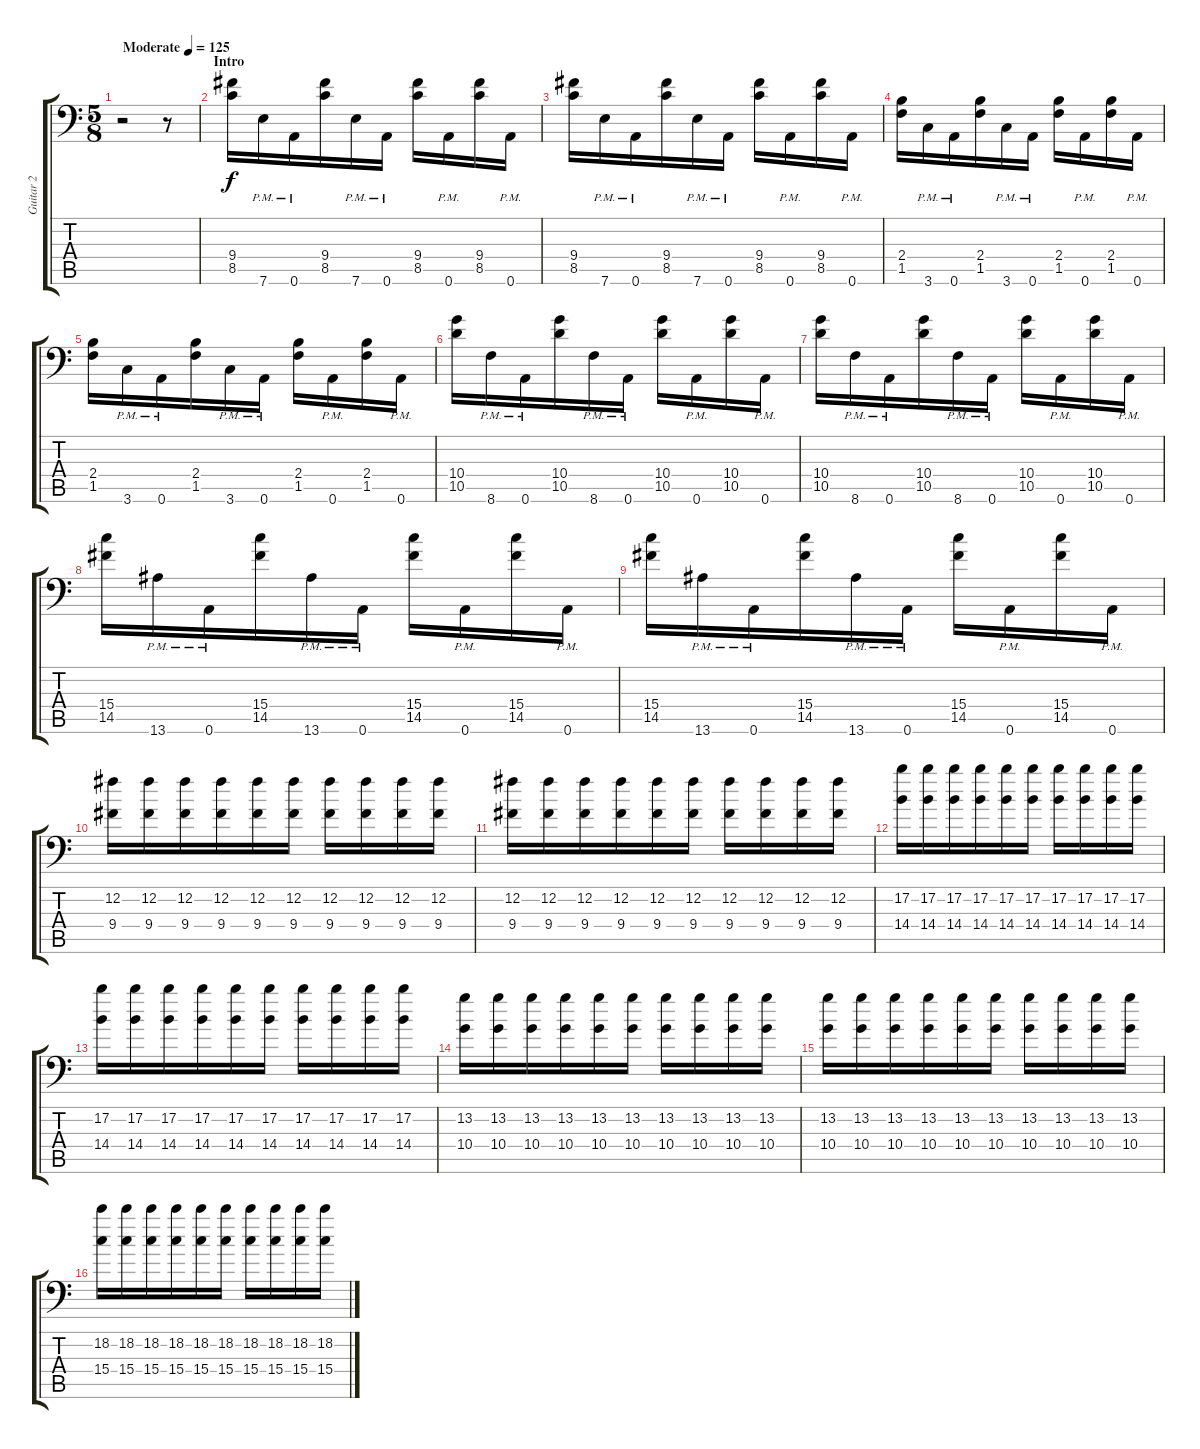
\track ("Guitar 2" "Guitar 2") {instrument distortionguitar}
\staff {score tabs}
\tuning (B3 Gb3 D3 A2 E2 A1) {hide}
\ts (5 8)
\tempo (125 "Moderate")
\clef f4
\ks c
r.2{dy f instrument distortionguitar} r.8 |
\section ("" "Intro")
(9.4 8.5).16 7.6{pm}.16 0.6{pm}.16 (9.4 8.5).16 7.6{pm}.16 0.6{pm}.16 (9.4 8.5).16 0.6{pm}.16 (9.4 8.5).16 0.6{pm}.16 |
(9.4 8.5).16 7.6{pm}.16 0.6{pm}.16 (9.4 8.5).16 7.6{pm}.16 0.6{pm}.16 (9.4 8.5).16 0.6{pm}.16 (9.4 8.5).16 0.6{pm}.16 |
(2.4 1.5).16 3.6{pm}.16 0.6{pm}.16 (2.4 1.5).16 3.6{pm}.16 0.6{pm}.16 (2.4 1.5).16 0.6{pm}.16 (2.4 1.5).16 0.6{pm}.16 |
(2.4 1.5).16 3.6{pm}.16 0.6{pm}.16 (2.4 1.5).16 3.6{pm}.16 0.6{pm}.16 (2.4 1.5).16 0.6{pm}.16 (2.4 1.5).16 0.6{pm}.16 |
(10.4 10.5).16 8.6{pm}.16 0.6{pm}.16 (10.4 10.5).16 8.6{pm}.16 0.6{pm}.16 (10.4 10.5).16 0.6{pm}.16 (10.4 10.5).16 0.6{pm}.16 |
(10.4 10.5).16 8.6{pm}.16 0.6{pm}.16 (10.4 10.5).16 8.6{pm}.16 0.6{pm}.16 (10.4 10.5).16 0.6{pm}.16 (10.4 10.5).16 0.6{pm}.16 |
(15.4 14.5).16 13.6{pm}.16 0.6{pm}.16 (15.4 14.5).16 13.6{pm}.16 0.6{pm}.16 (15.4 14.5).16 0.6{pm}.16 (15.4 14.5).16 0.6{pm}.16 |
(15.4 14.5).16 13.6{pm}.16 0.6{pm}.16 (15.4 14.5).16 13.6{pm}.16 0.6{pm}.16 (15.4 14.5).16 0.6{pm}.16 (15.4 14.5).16 0.6{pm}.16 |
(12.2 9.4).16 (12.2 9.4).16 (12.2 9.4).16 (12.2 9.4).16 (12.2 9.4).16 (12.2 9.4).16 (12.2 9.4).16 (12.2 9.4).16 (12.2 9.4).16 (12.2 9.4).16 |
(12.2 9.4).16 (12.2 9.4).16 (12.2 9.4).16 (12.2 9.4).16 (12.2 9.4).16 (12.2 9.4).16 (12.2 9.4).16 (12.2 9.4).16 (12.2 9.4).16 (12.2 9.4).16 |
(17.2 14.4).16 (17.2 14.4).16 (17.2 14.4).16 (17.2 14.4).16 (17.2 14.4).16 (17.2 14.4).16 (17.2 14.4).16 (17.2 14.4).16 (17.2 14.4).16 (17.2 14.4).16 |
(17.2 14.4).16 (17.2 14.4).16 (17.2 14.4).16 (17.2 14.4).16 (17.2 14.4).16 (17.2 14.4).16 (17.2 14.4).16 (17.2 14.4).16 (17.2 14.4).16 (17.2 14.4).16 |
(13.2 10.4).16 (13.2 10.4).16 (13.2 10.4).16 (13.2 10.4).16 (13.2 10.4).16 (13.2 10.4).16 (13.2 10.4).16 (13.2 10.4).16 (13.2 10.4).16 (13.2 10.4).16 |
(13.2 10.4).16 (13.2 10.4).16 (13.2 10.4).16 (13.2 10.4).16 (13.2 10.4).16 (13.2 10.4).16 (13.2 10.4).16 (13.2 10.4).16 (13.2 10.4).16 (13.2 10.4).16 |
(18.2 15.4).16 (18.2 15.4).16 (18.2 15.4).16 (18.2 15.4).16 (18.2 15.4).16 (18.2 15.4).16 (18.2 15.4).16 (18.2 15.4).16 (18.2 15.4).16 (18.2 15.4).16
